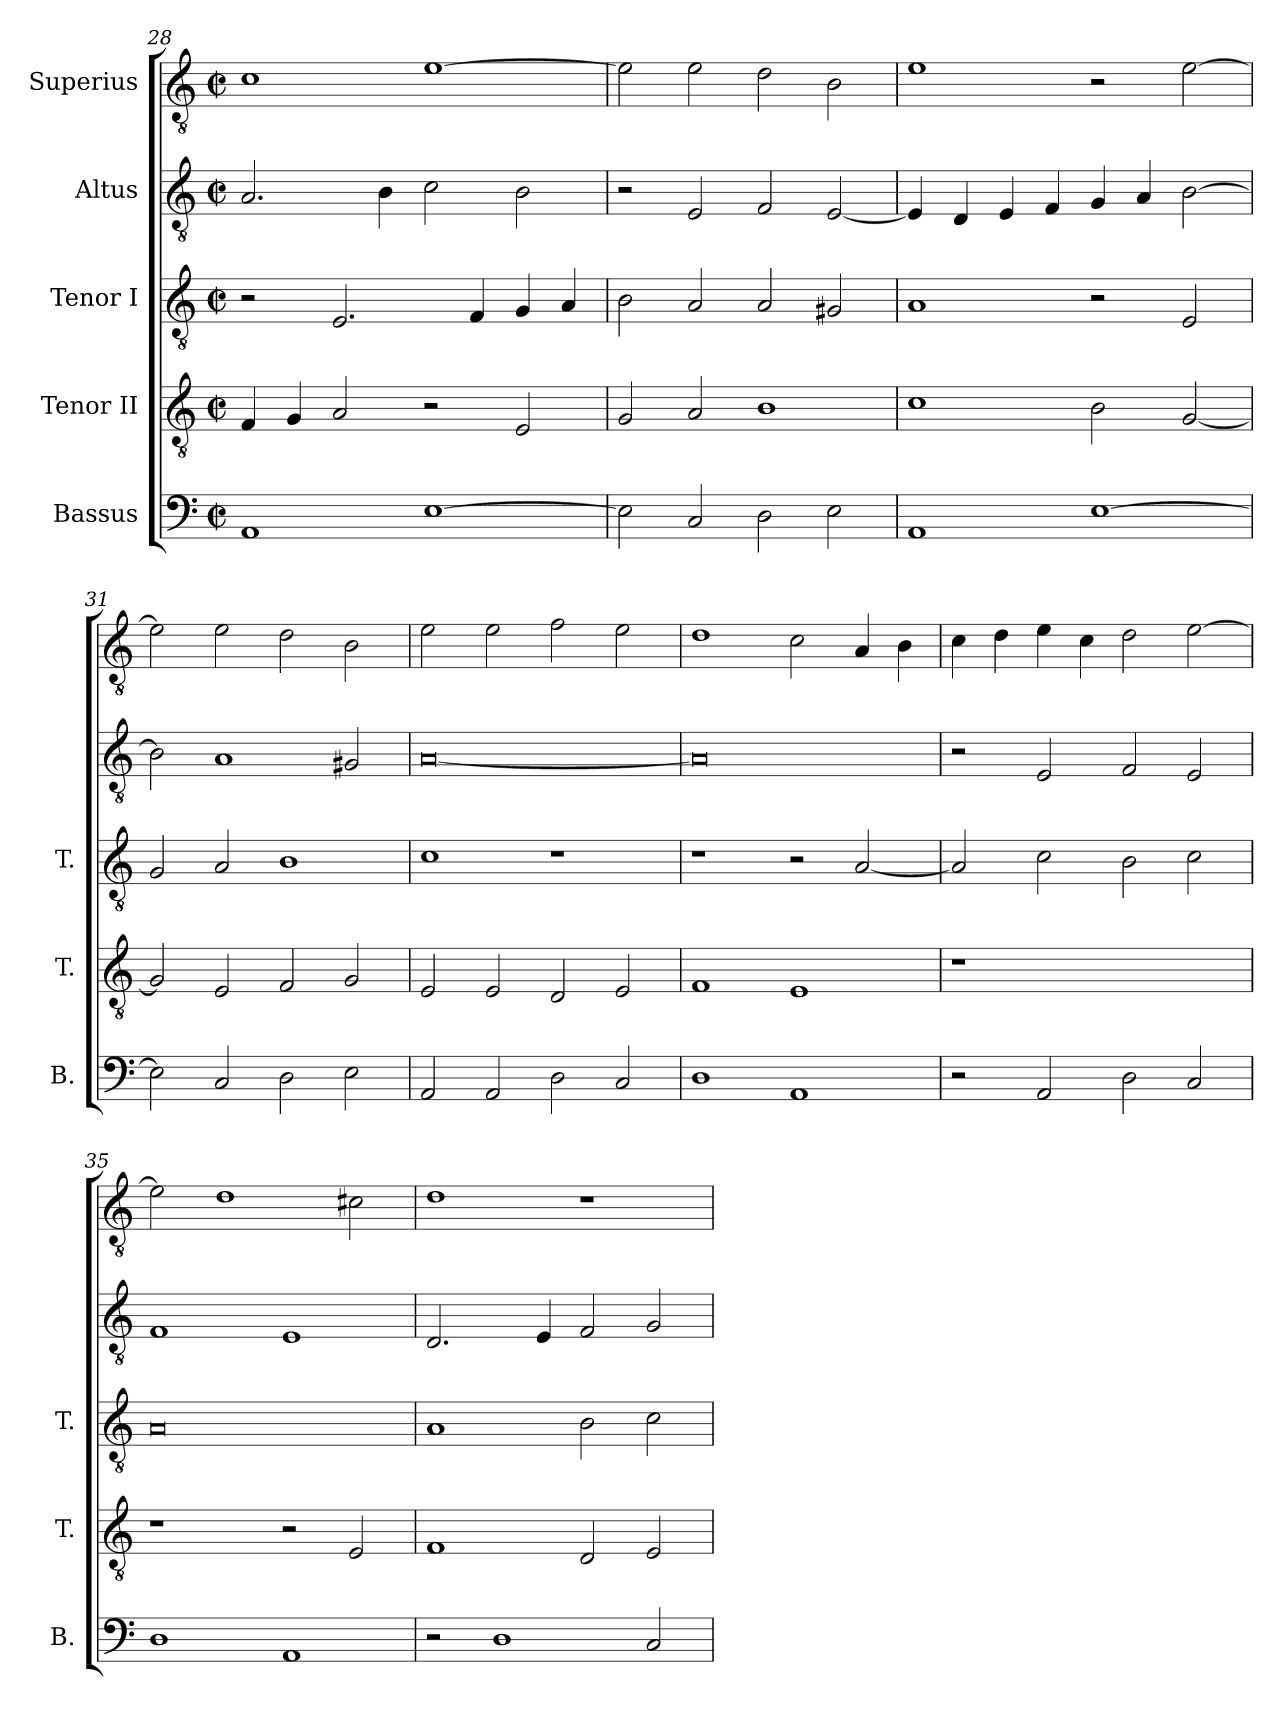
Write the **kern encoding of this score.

**kern	**kern	**kern	**kern	**kern
*part5	*part4	*part3	*part2	*part1
*staff5	*staff4	*staff3	*staff2	*staff1
*I"Bassus	*I"Tenor II	*I"Tenor I	*I"Altus	*I"Superius
*I'B.	*I'T.	*I'T.	*	*
!!LO:PB:g=z
*clefF4	*clefGv2	*clefGv2	*clefGv2	*clefGv2
*	*ITrd7c12	*ITrd7c12	*ITrd7c12	*ITrd7c12
*k[]	*k[]	*k[]	*k[]	*k[]
*C:	*C:	*C:	*C:	*C:
*M2/2	*M2/2	*M2/2	*M2/2	*M2/2
*met(c|)	*met(c|)	*met(c|)	*met(c|)	*met(c|)
=28	=28	=28	=28	=28
1AAi	4FFi/	2r	2.AAi/	1Ci
.	4GGi/	.	.	.
.	2AAi/	2.EEi/	.	.
.	.	.	4BBi\	.
[>1Ei	2r	.	2Ci\	[>1Ei
.	.	4FFi/	.	.
.	2EEi/	4GGi/	2BBi\	.
.	.	4AAi/	.	.
=29	=29	=29	=29	=29
2Ei\]	2GGi/	2BBi\	2r	2Ei\]
2Ci/	2AAi/	2AAi/	2EEi/	2Ei\
2Di\	1BBi	2AAi/	2FFi/	2Di\
2Ei\	.	2GG#Xi/	[<2EEi/	2BBi\
=30	=30	=30	=30	=30
1AAi	1Ci	1AAi	4EEi/]	1Ei
.	.	.	4DDi/	.
.	.	.	4EEi/	.
.	.	.	4FFi/	.
[>1Ei	2BBi\	2r	4GGi/	2r
.	.	.	4AAi/	.
.	[<2GGi/	2EEi/	[>2BBi\	[>2Ei\
=31	=31	=31	=31	=31
2Ei\]	2GGi/]	2GGi/	2BBi\]	2Ei\]
2Ci/	2EEi/	2AAi/	1AAi	2Ei\
2Di\	2FFi/	1BBi	.	2Di\
2Ei\	2GGi/	.	2GG#Xi/	2BBi\
=32	=32	=32	=32	=32
2AAi/	2EEi/	1Ci	[<0AAi	2Ei\
2AAi/	2EEi/	.	.	2Ei\
2Di\	2DDi/	1r	.	2Fi\
2Ci/	2EEi/	.	.	2Ei\
!!LO:LB:g=z
=33	=33	=33	=33	=33
1Di	1FFi	1r	0AAi]	1Di
1AAi	1EEi	2r	.	2Ci\
.	.	[<2AAi/	.	4AAi/
.	.	.	.	4BBi\
=34	=34	=34	=34	=34
!	!LO:N:vis=1	!	!	!
2r	1r	2AAi/]	2r	4Ci\
.	.	.	.	4Di\
2AAi/	.	2Ci\	2EEi/	4Ei\
.	.	.	.	4Ci\
2Di\	1ryy	2BBi\	2FFi/	2Di\
2Ci/	.	2Ci\	2EEi/	[>2Ei\
=35	=35	=35	=35	=35
1Di	1r	0AAi	1FFi	2Ei\]
.	.	.	.	1Di
1AAi	2r	.	1EEi	.
.	2EEi/	.	.	2C#Xi\
=36	=36	=36	=36	=36
2r	1FFi	1AAi	2.DDi/	1Di
1Di	.	.	.	.
.	.	.	4EEi/	.
.	2DDi/	2BBi\	2FFi/	1r
2Ci/	2EEi/	2Ci\	2GGi/	.
=	=	=	=	=
*-	*-	*-	*-	*-
